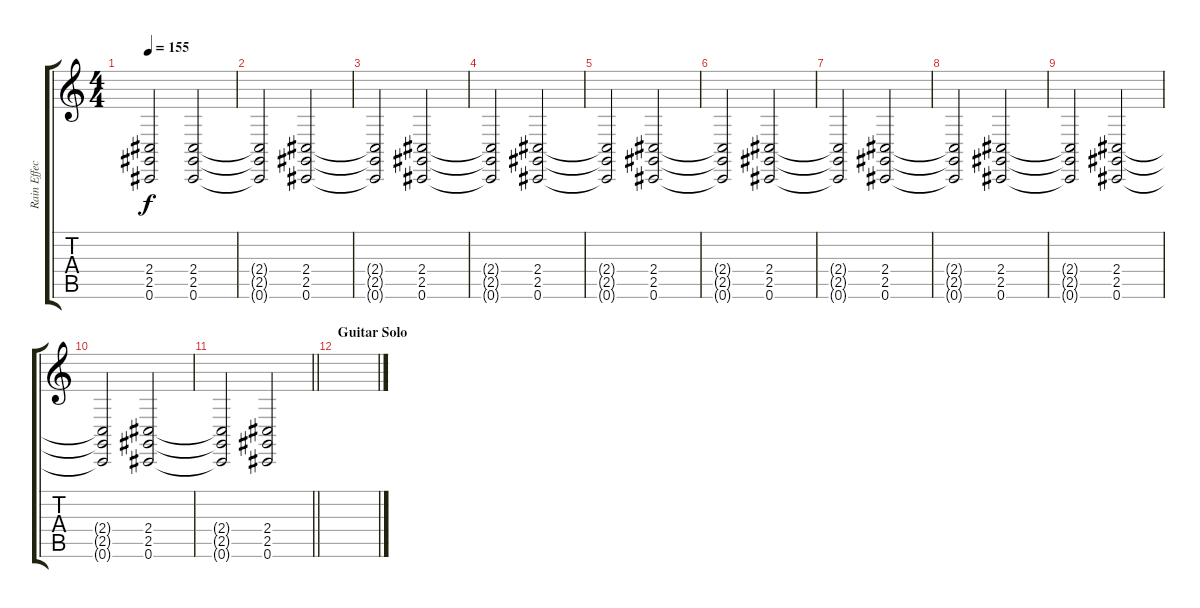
\track ("Rain Effect 2" "Rain Effec") {instrument applause}
\staff {score tabs}
\tuning (Db4 Ab3 E3 B2 Gb2 Db2) {hide}
\ts (4 4)
\tempo 155
\clef g2
\ks c
(2.4{t} 2.5{t} 0.6{t}).2{dy f} (2.4 2.5 0.6).2 |
(2.4{t} 2.5{t} 0.6{t}).2 (2.4 2.5 0.6).2 |
(2.4{t} 2.5{t} 0.6{t}).2 (2.4 2.5 0.6).2 |
(2.4{t} 2.5{t} 0.6{t}).2 (2.4 2.5 0.6).2 |
(2.4{t} 2.5{t} 0.6{t}).2 (2.4 2.5 0.6).2 |
(2.4{t} 2.5{t} 0.6{t}).2 (2.4 2.5 0.6).2 |
(2.4{t} 2.5{t} 0.6{t}).2 (2.4 2.5 0.6).2 |
(2.4{t} 2.5{t} 0.6{t}).2 (2.4 2.5 0.6).2 |
(2.4{t} 2.5{t} 0.6{t}).2 (2.4 2.5 0.6).2 |
(2.4{t} 2.5{t} 0.6{t}).2 (2.4 2.5 0.6).2 |
\barLineRight lightlight
(2.4{t} 2.5{t} 0.6{t}).2 (2.4 2.5 0.6).2 |
\section ("" "Guitar Solo")
